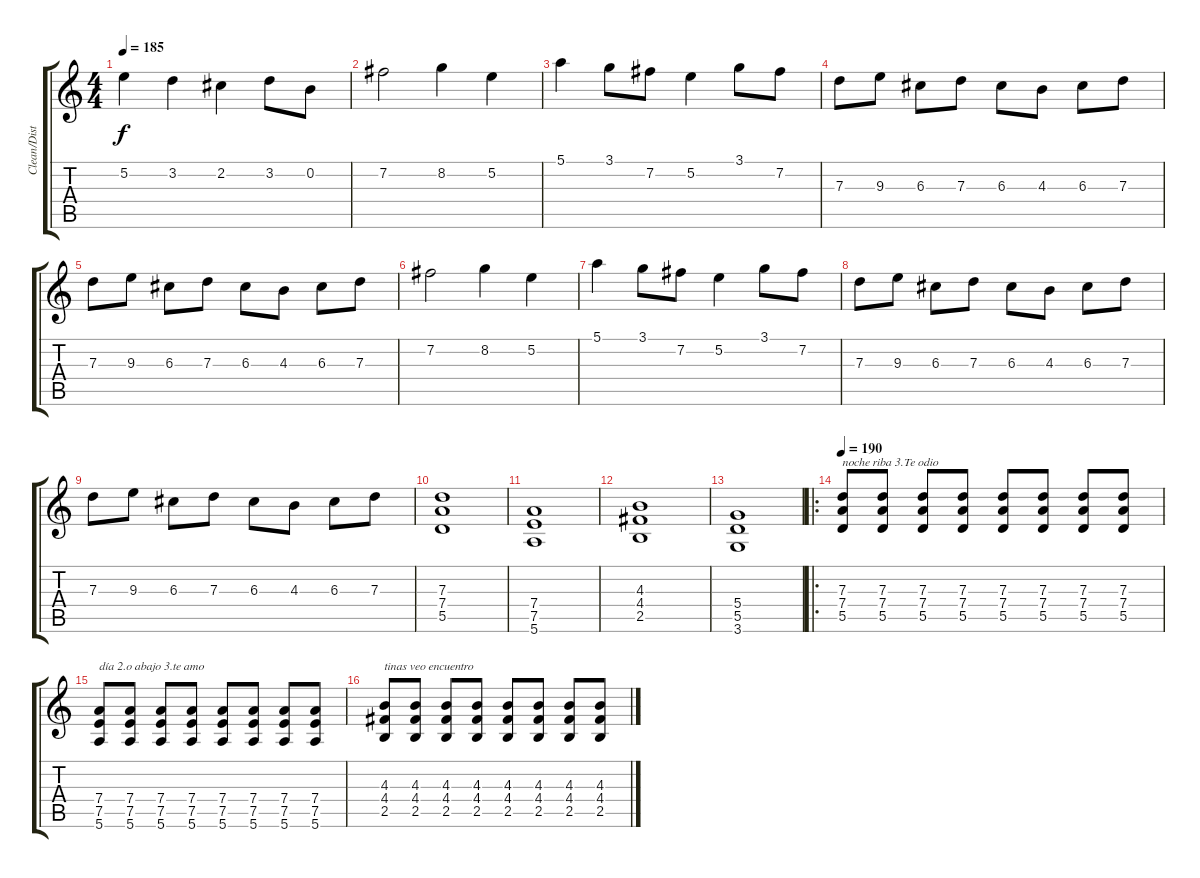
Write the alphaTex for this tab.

\track ("Clean/Dist. Guitar" "Clean/Dist") {instrument distortionguitar}
\staff {score tabs}
\tuning (E4 B3 G3 D3 A2 E2) {hide}
\ts (4 4)
\tempo 185
\clef g2
\ks c
5.2.4{dy f} 3.2.4 2.2.4 3.2.8 0.2.8 |
7.2.2 8.2.4 5.2.4 |
5.1.4 3.1.8 7.2.8 5.2.4 3.1.8 7.2.8 |
7.3.8 9.3.8 6.3.8 7.3.8 6.3.8 4.3.8 6.3.8 7.3.8 |
7.3.8 9.3.8 6.3.8 7.3.8 6.3.8 4.3.8 6.3.8 7.3.8 |
7.2.2 8.2.4 5.2.4 |
5.1.4 3.1.8 7.2.8 5.2.4 3.1.8 7.2.8 |
7.3.8 9.3.8 6.3.8 7.3.8 6.3.8 4.3.8 6.3.8 7.3.8 |
7.3.8 9.3.8 6.3.8 7.3.8 6.3.8 4.3.8 6.3.8 7.3.8 |
(7.3 7.4 5.5).1{volume 12} |
(7.4 7.5 5.6).1 |
(4.3 4.4 2.5).1 |
(5.4 5.5 3.6).1 |
\ro
\tempo 190
(7.3 7.4 5.5).8{txt "noche riba 3.Te odio"} (7.3 7.4 5.5).8 (7.3 7.4 5.5).8 (7.3 7.4 5.5).8 (7.3 7.4 5.5).8 (7.3 7.4 5.5).8 (7.3 7.4 5.5).8 (7.3 7.4 5.5).8 |
(7.4 7.5 5.6).8{txt "día 2.o abajo 3.te amo"} (7.4 7.5 5.6).8 (7.4 7.5 5.6).8 (7.4 7.5 5.6).8 (7.4 7.5 5.6).8 (7.4 7.5 5.6).8 (7.4 7.5 5.6).8 (7.4 7.5 5.6).8 |
(4.3 4.4 2.5).8{txt "tinas veo encuentro"} (4.3 4.4 2.5).8 (4.3 4.4 2.5).8 (4.3 4.4 2.5).8 (4.3 4.4 2.5).8 (4.3 4.4 2.5).8 (4.3 4.4 2.5).8 (4.3 4.4 2.5).8
